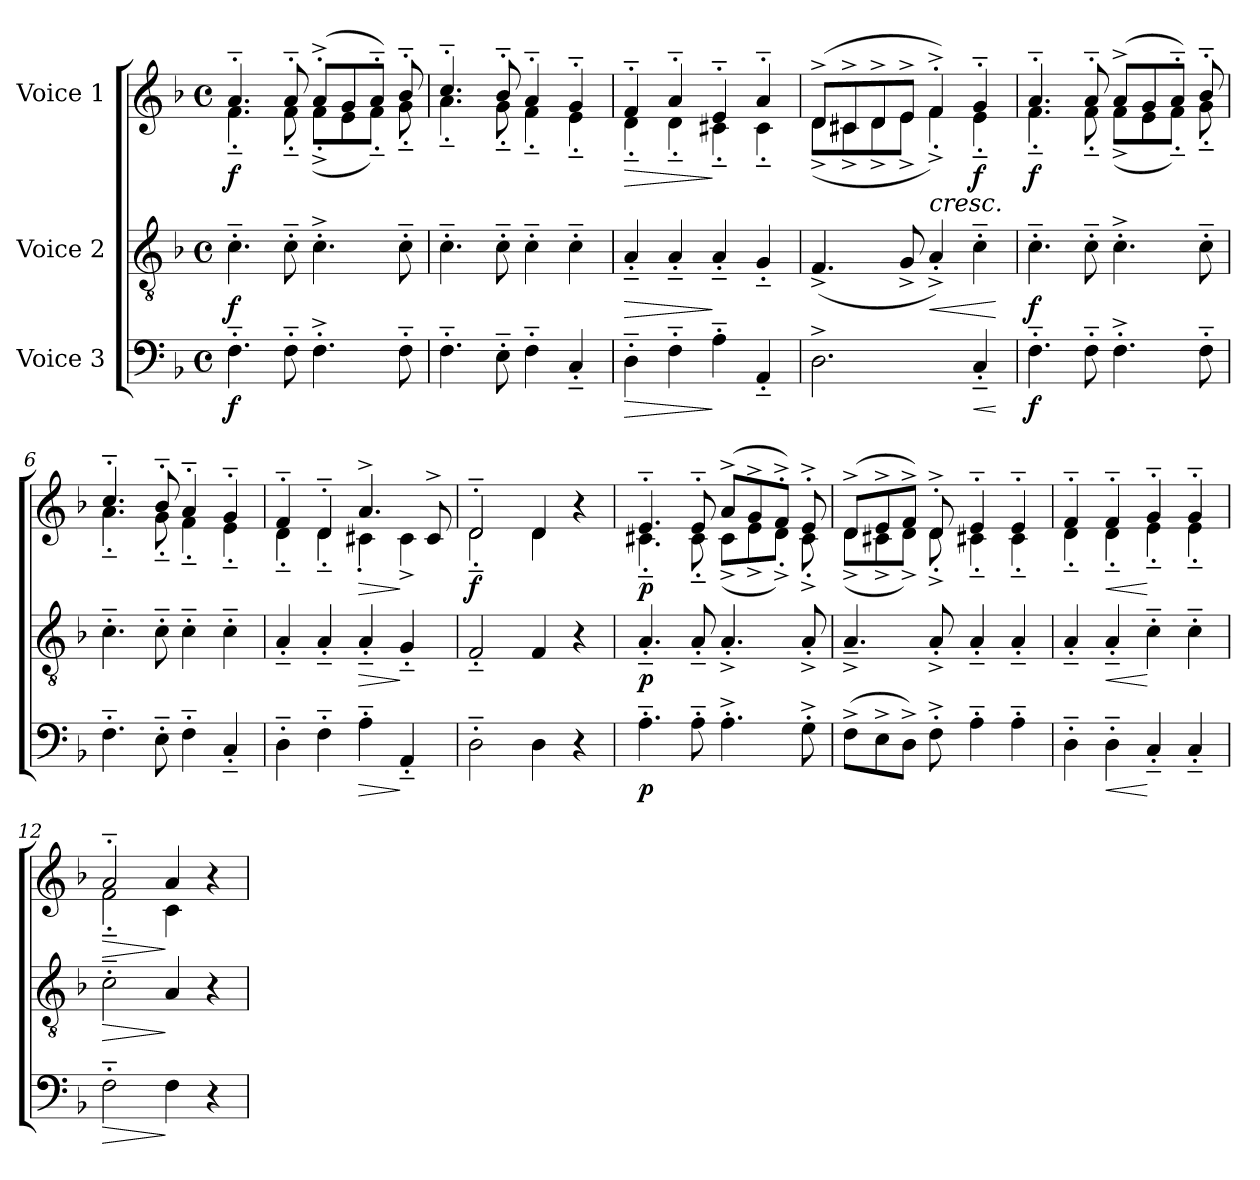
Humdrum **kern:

**kern	**dynam	**kern	**dynam	**kern	**dynam
*part3	*part3	*part2	*part2	*part1	*part1
*staff3	*staff3	*staff2	*staff2	*staff1	*staff1
*I"Voice 3	*	*I"Voice 2	*	*I"Voice 1	*
*clefF4	*	*clefGv2	*	*clefG2	*
*k[b-]	*	*k[b-]	*	*k[b-]	*
*M4/4	*	*M4/4	*	*M4/4	*
*met(c)	*	*met(c)	*	*met(c)	*
*MM76	*	*MM76	*	*MM76	*
=1	=1	=1	=1	=1	=1
*	*	*	*	*^	*
!	!LO:DY:b	!	!LO:DY:b	!	!	!LO:DY:b
4.F'~\	f	4.c'~\	f	4.a'~/	4.f'~\	f
8F'~\	.	8c'~\	.	8a'~/	8f'~\	.
4.F'^\	.	4.c'^\	.	(8a'^/L	(8f'^\L	.
.	.	.	.	8g/	8e\	.
.	.	.	.	8a'~/J)	8f'~\J)	.
8F'~\	.	8c'~\	.	8b-'~/	8g'~\	.
=2	=2	=2	=2	=2	=2	=2
4.F'~\	.	4.c'~\	.	4.cc'~/	4.a'~\	.
8E'~\	.	8c'~\	.	8b-'~/	8g'~\	.
4F'~\	.	4c'~\	.	4a'~/	4f'~\	.
4C'~/	.	4c'~\	.	4g'~/	4e'~\	.
=3	=3	=3	=3	=3	=3	=3
!	!LO:HP:b	!	!LO:HP:b	!	!	!LO:HP:b
4D'~\	>	4A'~/	>	4f'~/	4d'~\	>
4F'~\	.	4A'~/	.	4a'~/	4d'~\	.
4A'~\	]	4A'~/	]	4e'~/	4c#X'~\	]
4AA'~/	.	4G'~/	.	4a'~/	4c#'~\	.
=4	=4	=4	=4	=4	=4	=4
2.D^\	.	(4.F^/	.	(8d^/L	(8d^\L	.
.	.	.	.	8c#X^/	8c#^\	.
.	.	.	.	8d^/	8d^\	.
.	.	8G^/	.	8e^/J	8e^\J	.
!	!	!	!LO:HP:b	!	!	!LO:HP:b
.	.	4A'^/)	<	4f'^/)	4f'^\)	<
!	!LO:HP:b	!	!	!	!	!LO:DY:b
4C'~/	<	4c'~\	.	4g'~/	4e'~\	f
*	*	*	*	*v	*v	*
.	[	.	[	.	[
!!LO:LB:g=z
=5	=5	=5	=5	=5	=5
*	*	*	*	*^	*
!	!LO:DY:b	!	!LO:DY:b	!	!	!LO:DY:b
4.F'~\	f	4.c'~\	f	4.a'~/	4.f'~\	f
8F'~\	.	8c'~\	.	8a'~/	8f'~\	.
4.F'^\	.	4.c'^\	.	(8a^/L	(8f^\L	.
.	.	.	.	8g/	8e\	.
.	.	.	.	8a'~/J)	8f'~\J)	.
8F'~\	.	8c'~\	.	8b-'~/	8g'~\	.
=6	=6	=6	=6	=6	=6	=6
4.F'~\	.	4.c'~\	.	4.cc'~/	4.a'~\	.
8E'~\	.	8c'~\	.	8b-'~/	8g'~\	.
4F'~\	.	4c'~\	.	4a'~/	4f'~\	.
4C'~/	.	4c'~\	.	4g'~/	4e'~\	.
=7	=7	=7	=7	=7	=7	=7
4D'~\	.	4A'~/	.	4f'~/	4d'~\	.
4F'~\	.	4A'~/	.	4d'~/	4d'~\	.
!	!LO:HP:b	!	!LO:HP:b	!	!	!LO:HP:b
4A'~\	>	4A'~/	>	4.a^/	4c#X'\	>
4AA'~/	]	4G'~/	]	.	4c#^\	]
.	.	.	.	8c#^/	.	.
=8	=8	=8	=8	=8	=8	=8
!	!	!	!	!	!	!LO:DY:b
2D'~\	.	2F'~/	.	2d'~/	2d'~\	f
4D\	.	4F/	.	4d/	4d\	.
4r	.	4r	.	4r	4ryy	.
!!LO:LB:g=z	!!
=9	=9	=9	=9	=9	=9	=9
!	!LO:DY:b	!	!LO:DY:b	!	!	!LO:DY:b
4.A'~\	p	4.A'~/	p	4.e'~/	4.c#X'~\	p
8A'~\	.	8A'~/	.	8e'~/	8c#'~\	.
4.A'^\	.	4.A'^/	.	(8a^/L	(8c#^\L	.
.	.	.	.	8g^/	8e^\	.
.	.	.	.	8f'^/J)	8d'^\J)	.
8G'^\	.	8A'^/	.	8e'^/	8c#'^\	.
=10	=10	=10	=10	=10	=10	=10
(8F^\L	.	4.A~^/	.	(8d^/L	(8d^\L	.
8E^\	.	.	.	8e^/	8c#X^\	.
8D^\J)	.	.	.	8f^/J)	8d^\J)	.
8F'^\	.	8A'^/	.	8d'^/	8d'^\	.
4A'~\	.	4A'~/	.	4e'~/	4c#X'~\	.
4A'~\	.	4A'~/	.	4e'~/	4c#'~\	.
=11	=11	=11	=11	=11	=11	=11
4D'~\	.	4A'~/	.	4f'~/	4d'~\	.
!	!LO:HP:b	!	!LO:HP:b	!	!	!LO:HP:b
4D'~\	<	4A'~/	<	4f'~/	4d'~\	<
4C'~/	[	4c'~\	[	4g'~/	4e'~\	[
4C'~/	.	4c'~\	.	4g'~/	4e'~\	.
=12	=12	=12	=12	=12	=12	=12
!	!LO:HP:b	!	!LO:HP:b	!	!	!LO:HP:b
2F'~\	>	2c'~\	>	2a'~/	2f'~\	>
4F\	]	4A/	]	4a/	4c\	]
4r	.	4r	.	4r	4ryy	.
*	*	*	*	*v	*v	*
=	=	=	=	=	=
*-	*-	*-	*-	*-	*-
